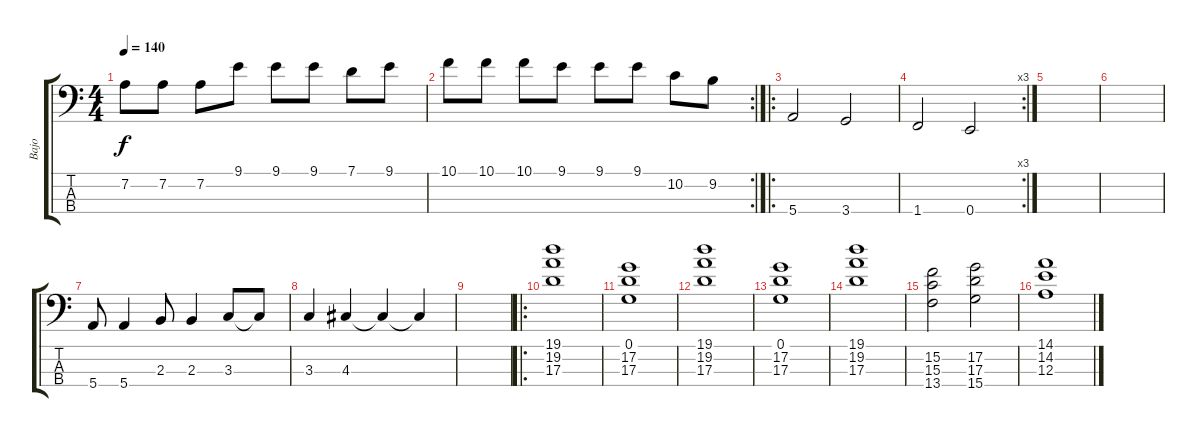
\track ("Bajo" "Bajo") {instrument electricbassfinger}
\staff {score tabs}
\tuning (G2 D2 A1 E1) {hide}
\ts (4 4)
\tempo 140
\clef f4
\ks c
7.2.8{dy f} 7.2.8 7.2.8 9.1.8 9.1.8 9.1.8 7.1.8 9.1.8 |
\rc 2
10.1.8 10.1.8 10.1.8 9.1.8 9.1.8 9.1.8 10.2.8 9.2.8 |
\ro
5.4.2 3.4.2 |
\rc 3
1.4.2 0.4.2 |
|
|
5.4.8 5.4.4 2.3.8 2.3.4 3.3.8 3.3{t}.8 |
3.3.4 4.3.4 4.3{t}.4 4.3{t}.4 |
|
\ro
(19.1 19.2 17.3).1 |
(0.1 17.2 17.3).1 |
(19.1 19.2 17.3).1 |
(0.1 17.2 17.3).1 |
(19.1 19.2 17.3).1 |
(15.2 15.3 13.4).2 (17.2 17.3 15.4).2 |
(14.1 14.2 12.3).1
